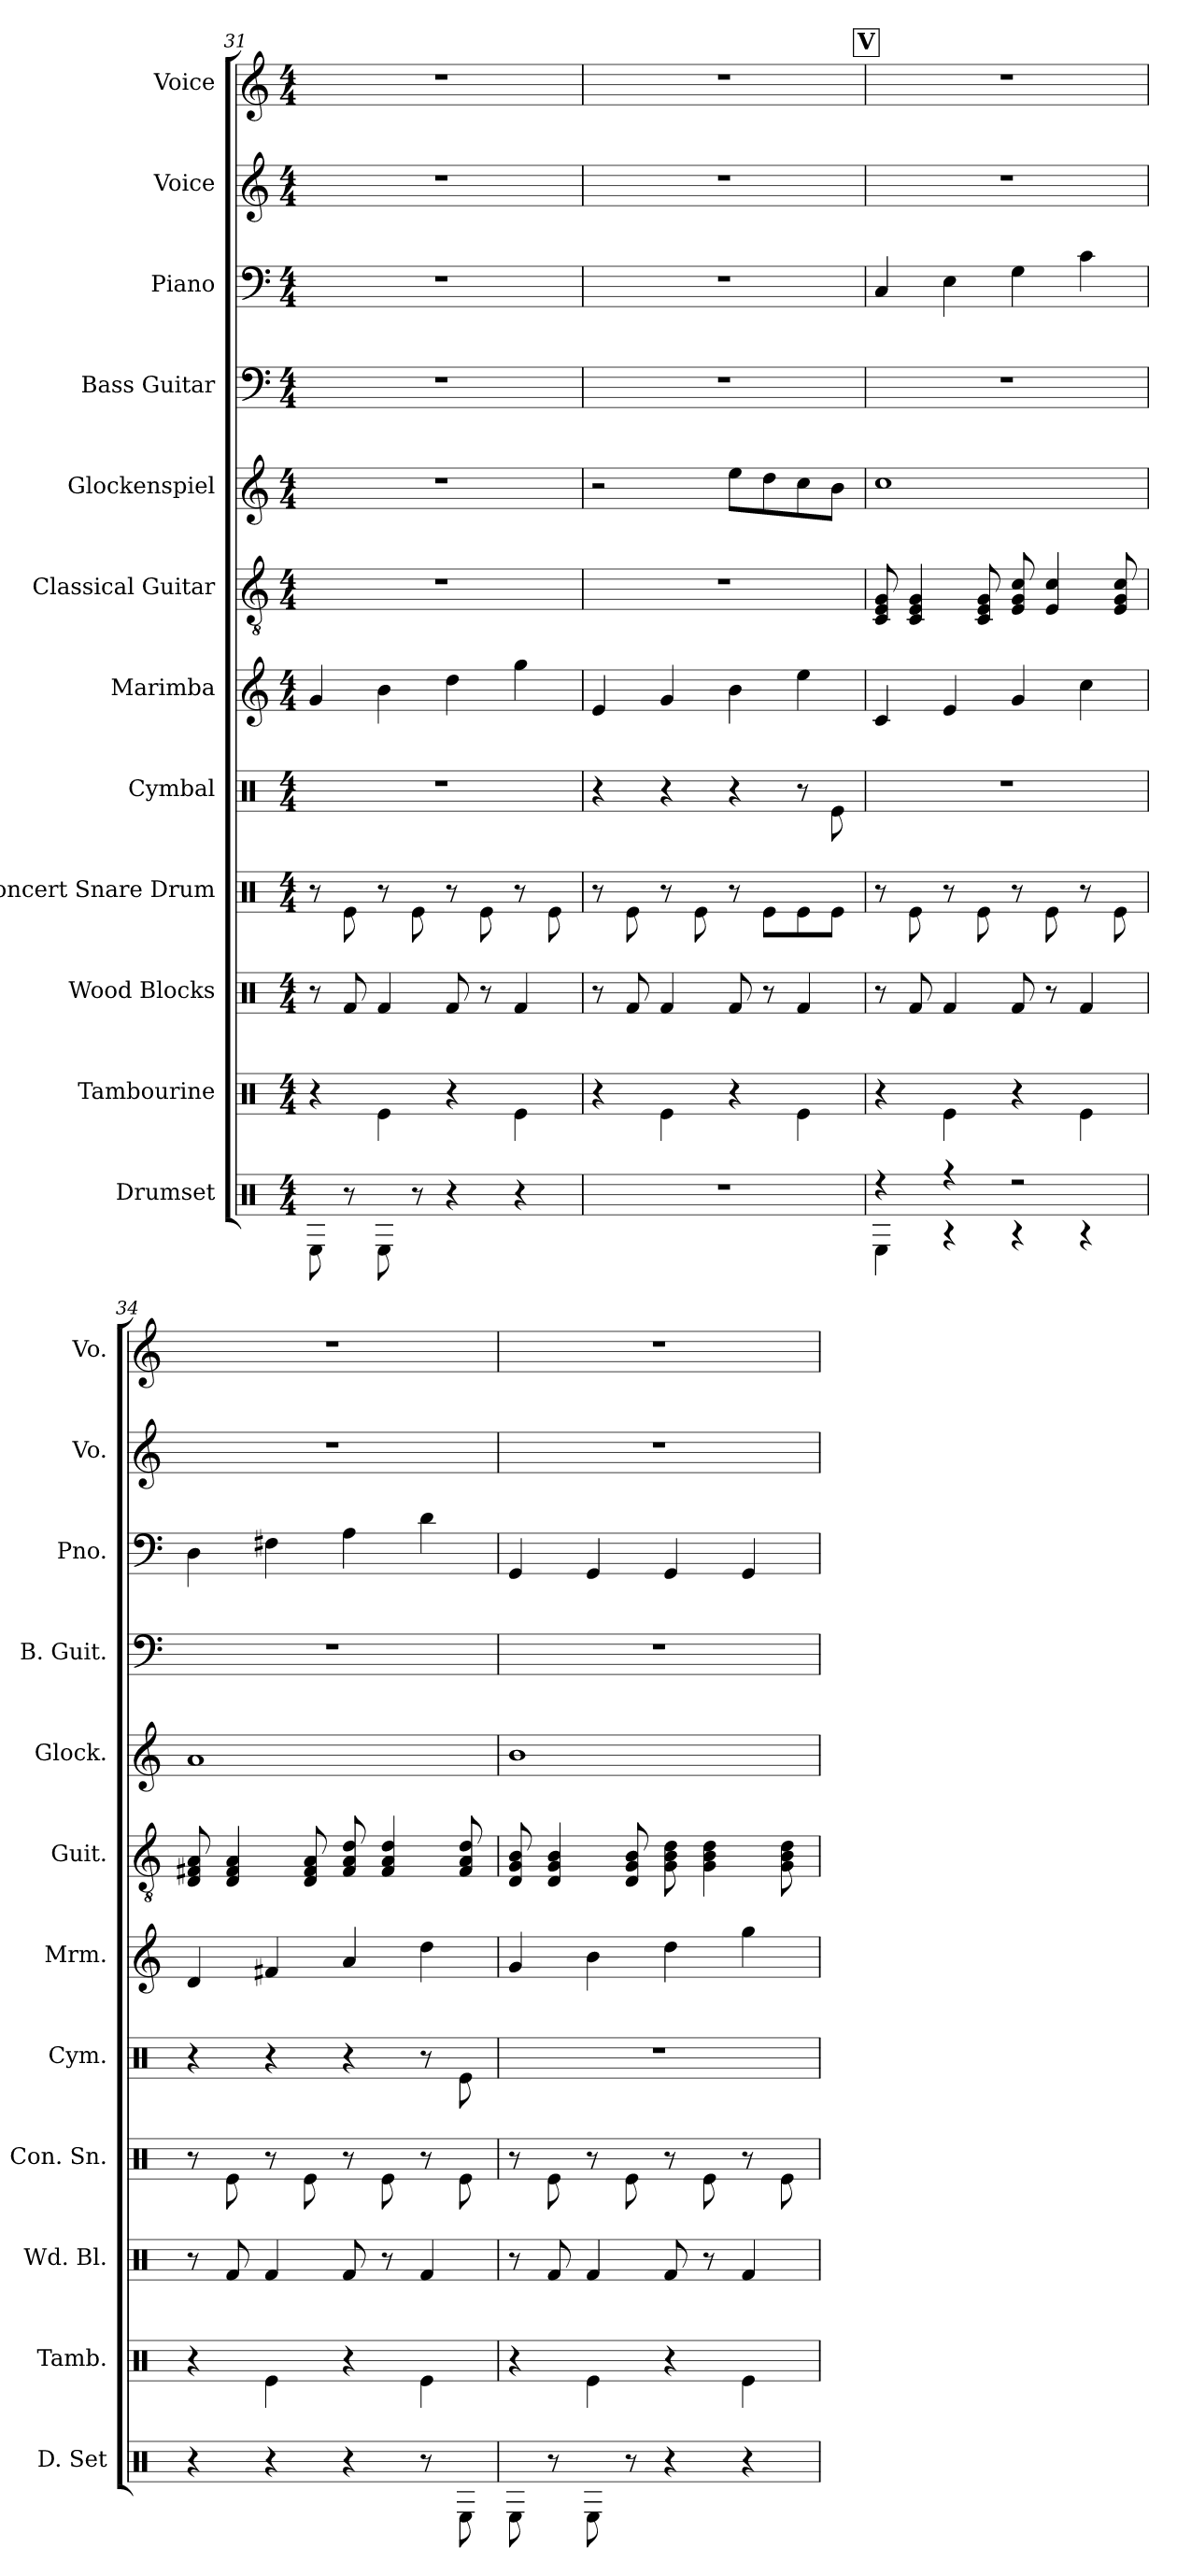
**kern	**kern	**kern	**kern	**kern	**kern	**kern	**kern	**kern	**kern	**kern	**kern
*part12	*part11	*part10	*part9	*part8	*part7	*part6	*part5	*part4	*part3	*part2	*part1
*staff12	*staff11	*staff10	*staff9	*staff8	*staff7	*staff6	*staff5	*staff4	*staff3	*staff2	*staff1
*I"Drumset	*I"Tambourine	*I"Wood Blocks	*I"Concert Snare Drum	*I"Cymbal	*I"Marimba	*I"Classical Guitar	*I"Glockenspiel	*I"Bass Guitar	*I"Piano	*I"Voice	*I"Voice
*I'D. Set	*I'Tamb.	*I'Wd. Bl.	*I'Con. Sn.	*I'Cym.	*I'Mrm.	*I'Guit.	*I'Glock.	*I'B. Guit.	*I'Pno.	*I'Vo.	*I'Vo.
*clefX	*clefX	*clefX	*clefX	*clefX	*clefG2	*clefGv2	*clefG2	*clefF4	*clefF4	*clefG2	*clefG2
*	*	*	*	*	*	*	*ITrd-14c-24	*ITrd7c12	*	*	*
*k[]	*k[]	*k[]	*k[]	*k[]	*k[]	*k[]	*k[]	*k[]	*k[]	*k[]	*k[]
*M4/4	*M4/4	*M4/4	*M4/4	*M4/4	*M4/4	*M4/4	*M4/4	*M4/4	*M4/4	*M4/4	*M4/4
=31	=31	=31	=31	=31	=31	=31	=31	=31	=31	=31	=31
8RE\	4r	8r	8r	1r	4g/	1r	1r	1r	1r	1r	1r
8r	.	8Rf/	8Re\	.	.	.	.	.	.	.	.
8RE\	4Re\	4Rf/	8r	.	4b\	.	.	.	.	.	.
8r	.	.	8Re\	.	.	.	.	.	.	.	.
4r	4r	8Rf/	8r	.	4dd\	.	.	.	.	.	.
.	.	8r	8Re\	.	.	.	.	.	.	.	.
4r	4Re\	4Rf/	8r	.	4gg\	.	.	.	.	.	.
.	.	.	8Re\	.	.	.	.	.	.	.	.
=32	=32	=32	=32	=32	=32	=32	=32	=32	=32	=32	=32
1r	4r	8r	8r	4r	4e/	1r	2r	1r	1r	1r	1r
.	.	8Rf/	8Re\	.	.	.	.	.	.	.	.
.	4Re\	4Rf/	8r	4r	4g/	.	.	.	.	.	.
.	.	.	8Re\	.	.	.	.	.	.	.	.
.	4r	8Rf/	8r	4r	4b\	.	8eeee\L	.	.	.	.
.	.	8r	8Re\L	.	.	.	8dddd\	.	.	.	.
.	4Re\	4Rf/	8Re\	8r	4ee\	.	8cccc\	.	.	.	.
.	.	.	8Re\J	8Re\	.	.	8bbb\J	.	.	.	.
!!LO:PB:g=z
!!LO:REH:place=s1:a:B:fs=14:t=V
=33	=33	=33	=33	=33	=33	=33	=33	=33	=33	=33	=33
*^	*	*	*	*	*	*	*	*	*	*	*
4r	4RE\	4r	8r	8r	1r	4c/	8C/ 8E/ 8G/	1cccc	1r	4C/	1r	1r
.	.	.	8Rf/	8Re\	.	.	4C/ 4E/ 4G/	.	.	.	.	.
4r	4r	4Re\	4Rf/	8r	.	4e/	.	.	.	4E\	.	.
.	.	.	.	8Re\	.	.	8C/ 8E/ 8G/	.	.	.	.	.
2r	4r	4r	8Rf/	8r	.	4g/	8E/ 8G/ 8c/	.	.	4G\	.	.
.	.	.	8r	8Re\	.	.	4E/ 4c/	.	.	.	.	.
.	4r	4Re\	4Rf/	8r	.	4cc\	.	.	.	4c\	.	.
.	.	.	.	8Re\	.	.	8E/ 8G/ 8c/	.	.	.	.	.
*v	*v	*	*	*	*	*	*	*	*	*	*	*
=34	=34	=34	=34	=34	=34	=34	=34	=34	=34	=34	=34
4r	4r	8r	8r	4r	4d/	8D/ 8F#X/ 8A/	1aaa	1r	4D\	1r	1r
.	.	8Rf/	8Re\	.	.	4D/ 4F#/ 4A/	.	.	.	.	.
4r	4Re\	4Rf/	8r	4r	4f#X/	.	.	.	4F#X\	.	.
.	.	.	8Re\	.	.	8D/ 8F#/ 8A/	.	.	.	.	.
4r	4r	8Rf/	8r	4r	4a/	8F#/ 8A/ 8d/	.	.	4A\	.	.
.	.	8r	8Re\	.	.	4F#/ 4A/ 4d/	.	.	.	.	.
8r	4Re\	4Rf/	8r	8r	4dd\	.	.	.	4d\	.	.
8RE\	.	.	8Re\	8Re\	.	8F#/ 8A/ 8d/	.	.	.	.	.
=35	=35	=35	=35	=35	=35	=35	=35	=35	=35	=35	=35
8RE\	4r	8r	8r	1r	4g/	8D/ 8G/ 8B/	1bbb	1r	4GG/	1r	1r
8r	.	8Rf/	8Re\	.	.	4D/ 4G/ 4B/	.	.	.	.	.
8RE\	4Re\	4Rf/	8r	.	4b\	.	.	.	4GG/	.	.
8r	.	.	8Re\	.	.	8D/ 8G/ 8B/	.	.	.	.	.
4r	4r	8Rf/	8r	.	4dd\	8G\ 8B\ 8d\	.	.	4GG/	.	.
.	.	8r	8Re\	.	.	4G\ 4B\ 4d\	.	.	.	.	.
4r	4Re\	4Rf/	8r	.	4gg\	.	.	.	4GG/	.	.
.	.	.	8Re\	.	.	8G\ 8B\ 8d\	.	.	.	.	.
=	=	=	=	=	=	=	=	=	=	=	=
*-	*-	*-	*-	*-	*-	*-	*-	*-	*-	*-	*-
